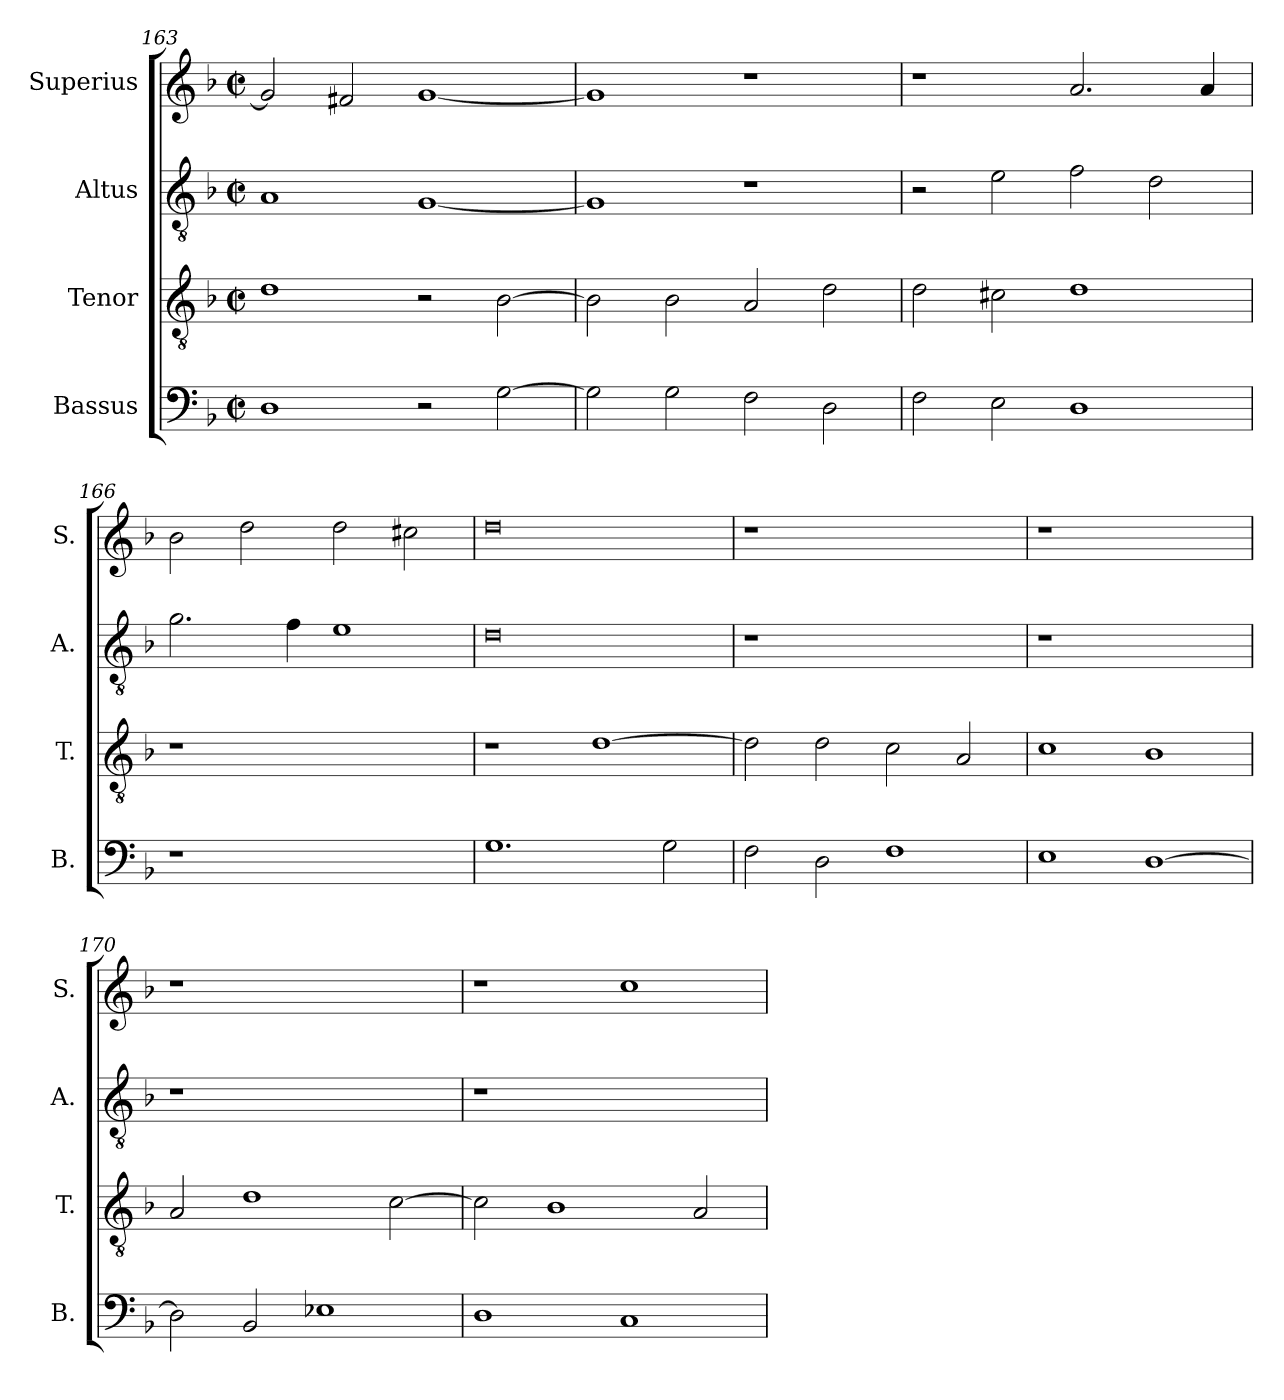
**kern	**kern	**kern	**kern
*part4	*part3	*part2	*part1
*staff4	*staff3	*staff2	*staff1
*I"Bassus	*I"Tenor	*I"Altus	*I"Superius
*I'B.	*I'T.	*I'A.	*I'S.
*clefF4	*clefGv2	*clefGv2	*clefG2
*	*ITrd7c12	*ITrd7c12	*
*k[b-]	*k[b-]	*k[b-]	*k[b-]
*F:	*F:	*F:	*F:
*M2/2	*M2/2	*M2/2	*M2/2
*met(c|)	*met(c|)	*met(c|)	*met(c|)
=163	=163	=163	=163
1Di	1Di	1AAi	2gi/]
.	.	.	2f#Xi/
2r	2r	[<1GGi	[<1gi
[>2Gi\	[>2BB-i\	.	.
=164	=164	=164	=164
2Gi\]	2BB-i\]	1GGi]	1gi]
2Gi\	2BB-i\	.	.
2Fi\	2AAi/	1r	1r
2Di\	2Di\	.	.
=165	=165	=165	=165
2Fi\	2Di\	2r	1r
2Ei\	2C#Xi\	2Ei\	.
1Di	1Di	2Fi\	2.ai/
.	.	2Di\	.
.	.	.	4ai/
=166	=166	=166	=166
!LO:N:vis=1	!LO:N:vis=1	!	!
1r	1r	2.Gi\	2b-i\
.	.	.	2ddi\
.	.	4Fi\	.
1ryy	1ryy	1Ei	2ddi\
.	.	.	2cc#Xi\
!!LO:LB:g=z
=167	=167	=167	=167
1.Gi	1r	0Di	0ddi
.	[>1Di	.	.
2Gi\	.	.	.
=168	=168	=168	=168
!	!	!LO:N:vis=1	!LO:N:vis=1
2Fi\	2Di\]	1r	1r
2Di\	2Di\	.	.
1Fi	2Ci\	1ryy	1ryy
.	2AAi/	.	.
=169	=169	=169	=169
!	!	!LO:N:vis=1	!LO:N:vis=1
1Ei	1Ci	1r	1r
[>1Di	1BB-i	1ryy	1ryy
=170	=170	=170	=170
!	!	!LO:N:vis=1	!LO:N:vis=1
2Di\]	2AAi/	1r	1r
2BB-i/	1Di	.	.
1E-Xi	.	1ryy	1ryy
.	[>2Ci\	.	.
=171	=171	=171	=171
!	!	!LO:N:vis=1	!
1Di	2Ci\]	1r	1r
.	1BB-i	.	.
1Ci	.	1ryy	1cci
.	2AAi/	.	.
=	=	=	=
*-	*-	*-	*-
